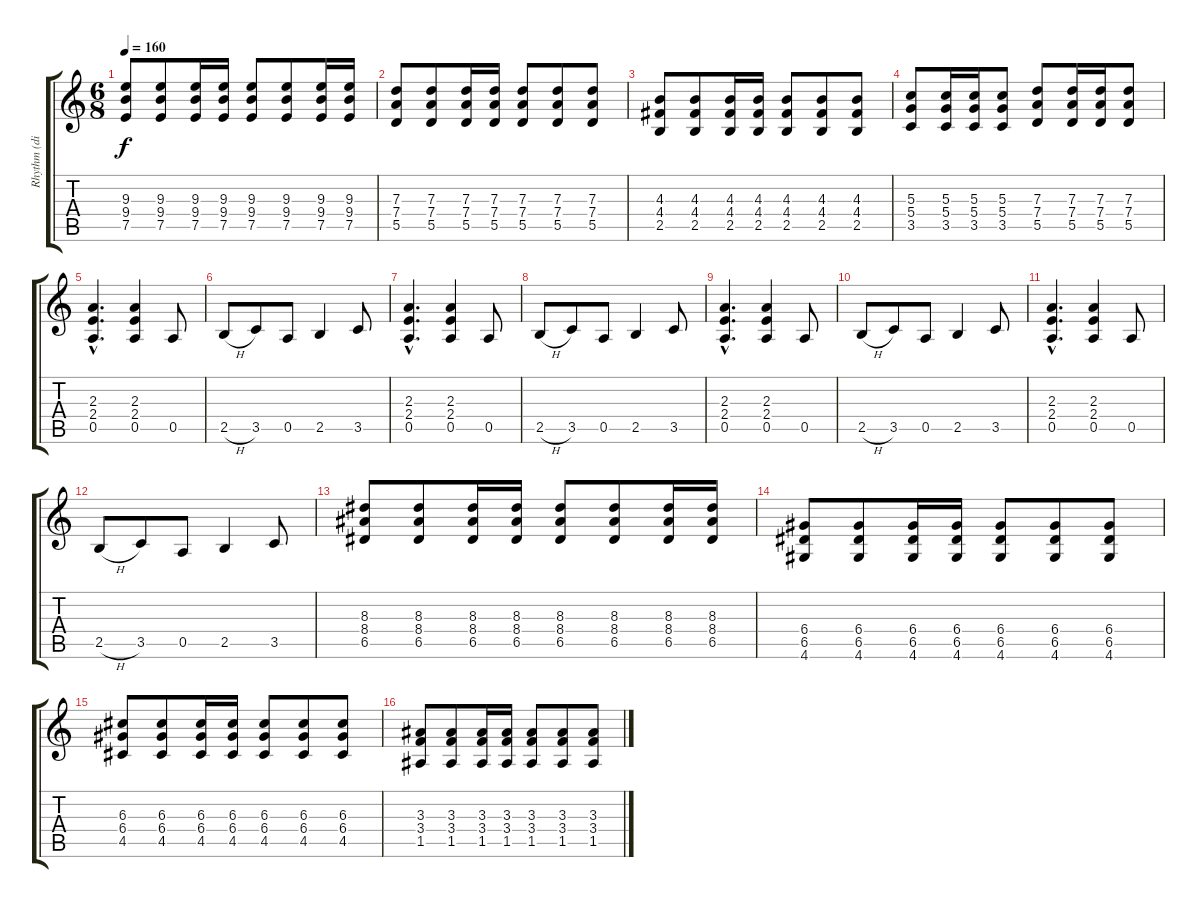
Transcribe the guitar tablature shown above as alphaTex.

\track ("Rhythm (distortion)" "Rhythm (di") {instrument distortionguitar}
\staff {score tabs}
\tuning (E4 B3 G3 D3 A2 E2) {hide}
\ts (6 8)
\tempo 160
\clef g2
\ks c
(9.3 9.4 7.5).8{dy f} (9.3 9.4 7.5).8 (9.3 9.4 7.5).16 (9.3 9.4 7.5).16 (9.3 9.4 7.5).8 (9.3 9.4 7.5).8 (9.3 9.4 7.5).16 (9.3 9.4 7.5).16 |
(7.3 7.4 5.5).8 (7.3 7.4 5.5).8 (7.3 7.4 5.5).16 (7.3 7.4 5.5).16 (7.3 7.4 5.5).8 (7.3 7.4 5.5).8 (7.3 7.4 5.5).8 |
(4.3 4.4 2.5).8 (4.3 4.4 2.5).8 (4.3 4.4 2.5).16 (4.3 4.4 2.5).16 (4.3 4.4 2.5).8 (4.3 4.4 2.5).8 (4.3 4.4 2.5).8 |
(5.3 5.4 3.5).8 (5.3 5.4 3.5).16 (5.3 5.4 3.5).16 (5.3 5.4 3.5).8 (7.3 7.4 5.5).8 (7.3 7.4 5.5).16 (7.3 7.4 5.5).16 (7.3 7.4 5.5).8 |
(2.3{hac} 2.4{hac} 0.5{hac}).4{d} (2.3 2.4 0.5).4 0.5.8 |
2.5{h}.8 3.5.8 0.5.8 2.5.4 3.5.8 |
(2.3{hac} 2.4{hac} 0.5{hac}).4{d} (2.3 2.4 0.5).4 0.5.8 |
2.5{h}.8 3.5.8 0.5.8 2.5.4 3.5.8 |
(2.3{hac} 2.4{hac} 0.5{hac}).4{d} (2.3 2.4 0.5).4 0.5.8 |
2.5{h}.8 3.5.8 0.5.8 2.5.4 3.5.8 |
(2.3{hac} 2.4{hac} 0.5{hac}).4{d} (2.3 2.4 0.5).4 0.5.8 |
2.5{h}.8 3.5.8 0.5.8 2.5.4 3.5.8 |
(8.3 8.4 6.5).8 (8.3 8.4 6.5).8 (8.3 8.4 6.5).16 (8.3 8.4 6.5).16 (8.3 8.4 6.5).8 (8.3 8.4 6.5).8 (8.3 8.4 6.5).16 (8.3 8.4 6.5).16 |
(6.4 6.5 4.6).8 (6.4 6.5 4.6).8 (6.4 6.5 4.6).16 (6.4 6.5 4.6).16 (6.4 6.5 4.6).8 (6.4 6.5 4.6).8 (6.4 6.5 4.6).8 |
(6.3 6.4 4.5).8 (6.3 6.4 4.5).8 (6.3 6.4 4.5).16 (6.3 6.4 4.5).16 (6.3 6.4 4.5).8 (6.3 6.4 4.5).8 (6.3 6.4 4.5).8 |
(3.3 3.4 1.5).8 (3.3 3.4 1.5).8 (3.3 3.4 1.5).16 (3.3 3.4 1.5).16 (3.3 3.4 1.5).8 (3.3 3.4 1.5).8 (3.3 3.4 1.5).8
